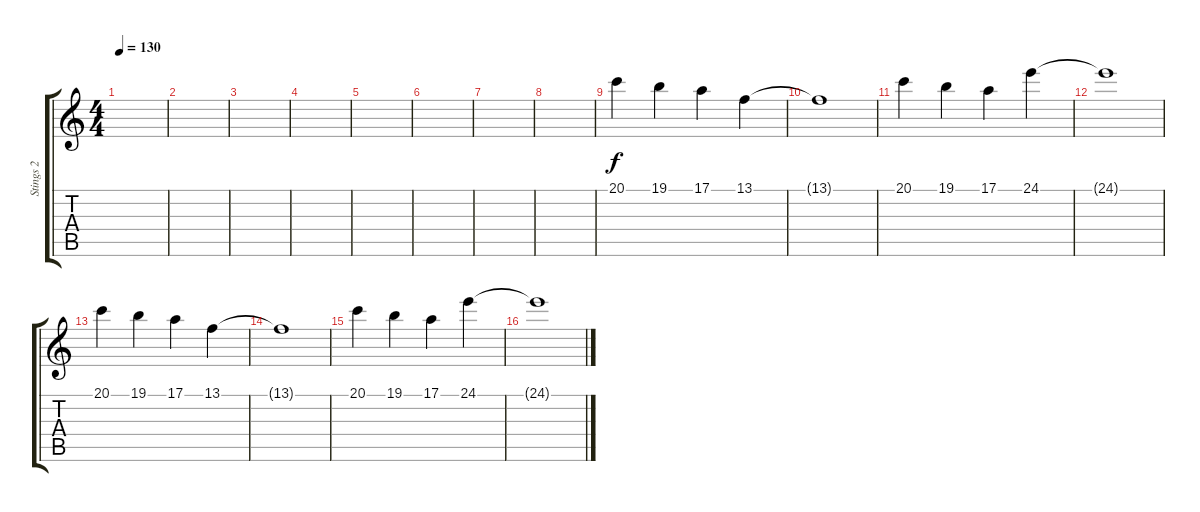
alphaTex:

\track ("Stings 2" "Stings 2") {instrument stringensemble1}
\staff {score tabs}
\tuning (E4 B3 G3 D3 A2 E2) {hide}
\ts (4 4)
\tempo 130
\clef g2
\ks c
|
|
|
|
|
|
|
|
20.1.4 19.1.4 17.1.4 13.1.4 |
13.1{t}.1 |
20.1.4 19.1.4 17.1.4 24.1.4 |
24.1{t}.1 |
20.1.4 19.1.4 17.1.4 13.1.4 |
13.1{t}.1 |
20.1.4 19.1.4 17.1.4 24.1.4 |
24.1{t}.1
